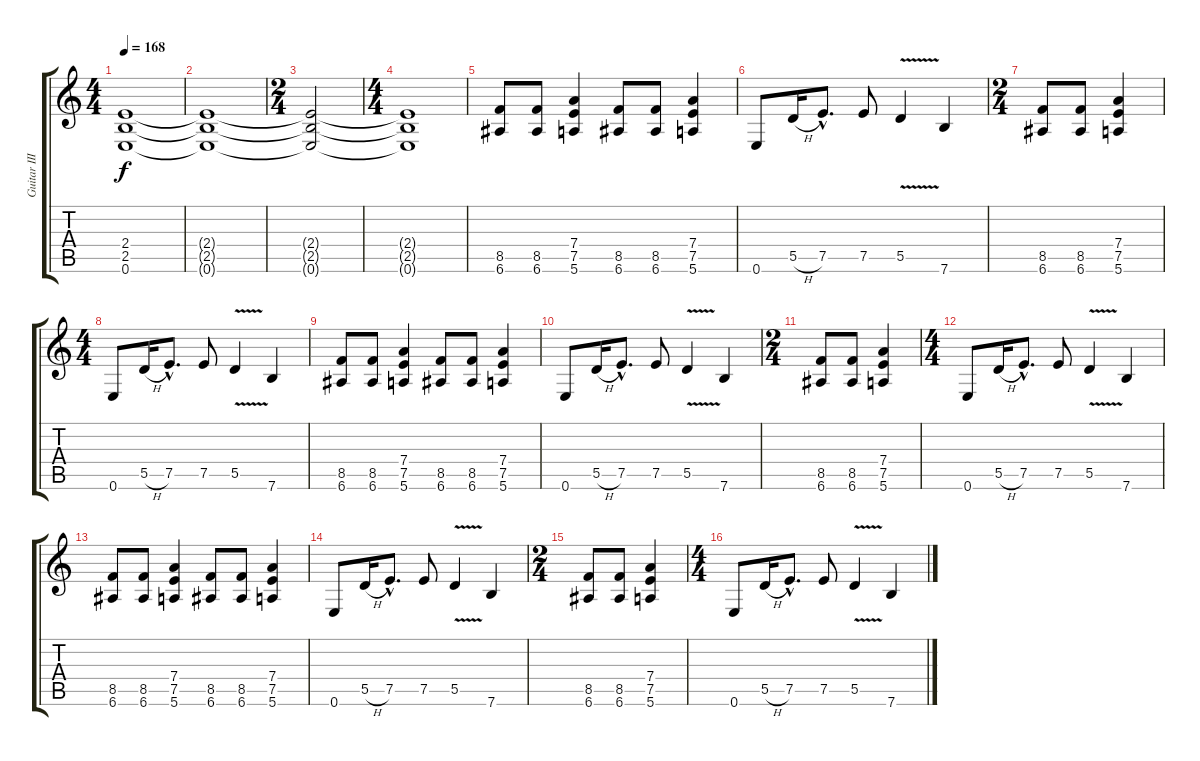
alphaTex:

\track ("Guitar III Over/Dist" "Guitar III") {instrument distortionguitar}
\staff {score tabs}
\tuning (E4 B3 G3 D3 A2 E2) {hide}
\ts (4 4)
\tempo 168
\clef g2
\ks c
(2.4{t} 2.5{t} 0.6{t}).1{dy f} |
(2.4{t} 2.5{t} 0.6{t}).1{volume 6} |
\ts (2 4)
(2.4{t} 2.5{t} 0.6{t}).2 |
\ts (4 4)
(2.4{t} 2.5{t} 0.6{t}).1 |
(8.5 6.6).8{volume 16} (8.5 6.6).8 (7.4 7.5 5.6).4 (8.5 6.6).8 (8.5 6.6).8 (7.4 7.5 5.6).4 |
0.6.8 5.5{h}.16 7.5{hac}.8{d} 7.5.8 5.5{v}.4 7.6.4 |
\ts (2 4)
(8.5 6.6).8 (8.5 6.6).8 (7.4 7.5 5.6).4 |
\ts (4 4)
0.6.8 5.5{h}.16 7.5{hac}.8{d} 7.5.8 5.5{v}.4 7.6.4 |
(8.5 6.6).8 (8.5 6.6).8 (7.4 7.5 5.6).4 (8.5 6.6).8 (8.5 6.6).8 (7.4 7.5 5.6).4 |
0.6.8 5.5{h}.16 7.5{hac}.8{d} 7.5.8 5.5{v}.4 7.6.4 |
\ts (2 4)
(8.5 6.6).8 (8.5 6.6).8 (7.4 7.5 5.6).4 |
\ts (4 4)
0.6.8 5.5{h}.16 7.5{hac}.8{d} 7.5.8 5.5{v}.4 7.6.4 |
(8.5 6.6).8 (8.5 6.6).8 (7.4 7.5 5.6).4 (8.5 6.6).8 (8.5 6.6).8 (7.4 7.5 5.6).4 |
0.6.8 5.5{h}.16 7.5{hac}.8{d} 7.5.8 5.5{v}.4 7.6.4 |
\ts (2 4)
(8.5 6.6).8 (8.5 6.6).8 (7.4 7.5 5.6).4 |
\ts (4 4)
0.6.8 5.5{h}.16 7.5{hac}.8{d} 7.5.8 5.5{v}.4 7.6.4
